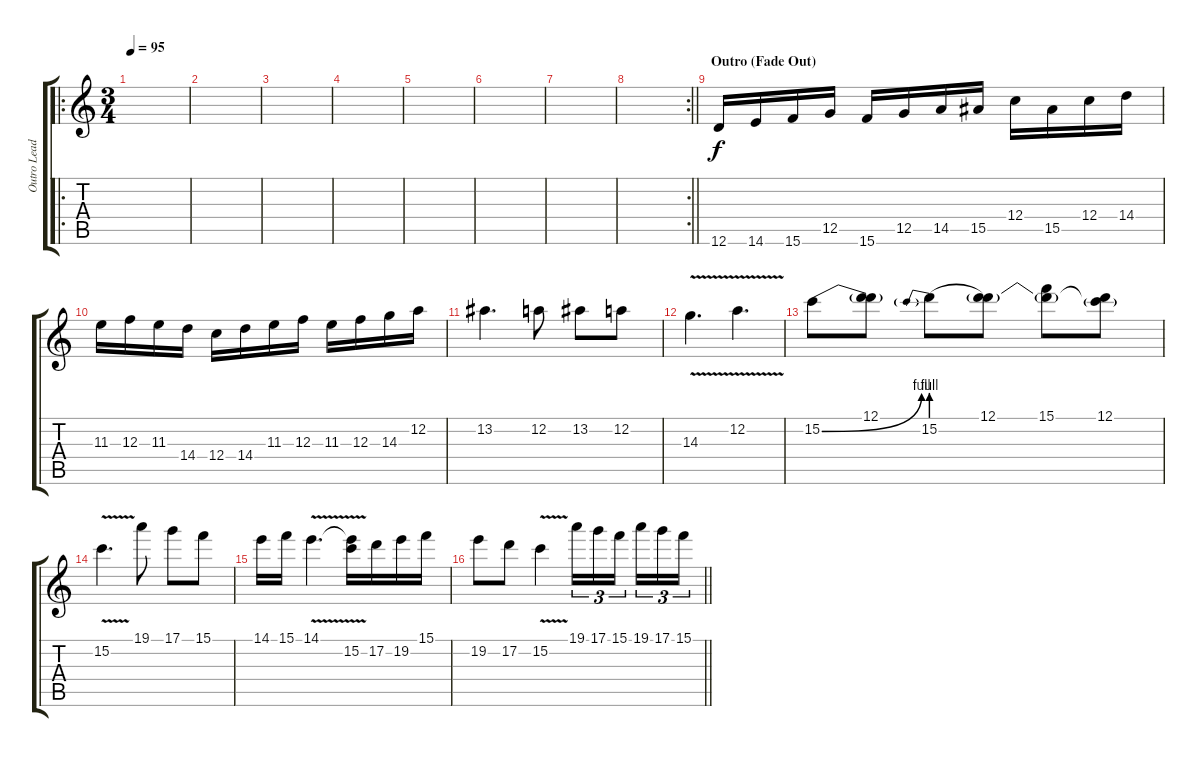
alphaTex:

\track ("Outro Lead" "Outro Lead") {instrument overdrivenguitar}
\staff {score tabs}
\tuning (D4 A3 F3 C3 G2 D2) {hide}
\ro
\ts (3 4)
\tempo 95
\clef g2
\ks c
|
|
|
|
|
|
|
\rc 2
\barLineRight lightlight
|
\section ("" "Outro (Fade Out)")
12.6.16 14.6.16 15.6.16 12.5.16 15.6.16 12.5.16 14.5.16 15.5.16 12.4.16 15.5.16 12.4.16 14.4.16 |
11.3.16 12.3.16 11.3.16 14.4.16 12.4.16 14.4.16 11.3.16 12.3.16 11.3.16 12.3.16 14.3.16 12.2.16 |
13.2.4{d} 12.2.8 13.2.8 12.2.8 |
14.3{v}.4{d} 12.2{v}.4{d} |
15.2{be (bend 0 0 60 4)}.8 (12.1 15.2{t}).8 15.2{be (prebend 0 4 60 4)}.8 (12.1 15.2{t}).8 (15.1 15.2{t}).8 (12.1 15.2{t}).8 |
15.2{v}.4{d} 19.1.8 17.1.8 15.1.8 |
14.1.16 15.1.16 14.1{v}.4{d} (14.1{t} 15.2).16 17.2.16 19.2.16 15.1.16 |
\barLineRight lightlight
19.2.8 17.2.8 15.2{v}.4 19.1.16{tu (3 2)} 17.1.16{tu (3 2)} 15.1.16{tu (3 2) beam splitsecondary} 19.1.16{tu (3 2)} 17.1.16{tu (3 2)} 15.1.16{tu (3 2)}
